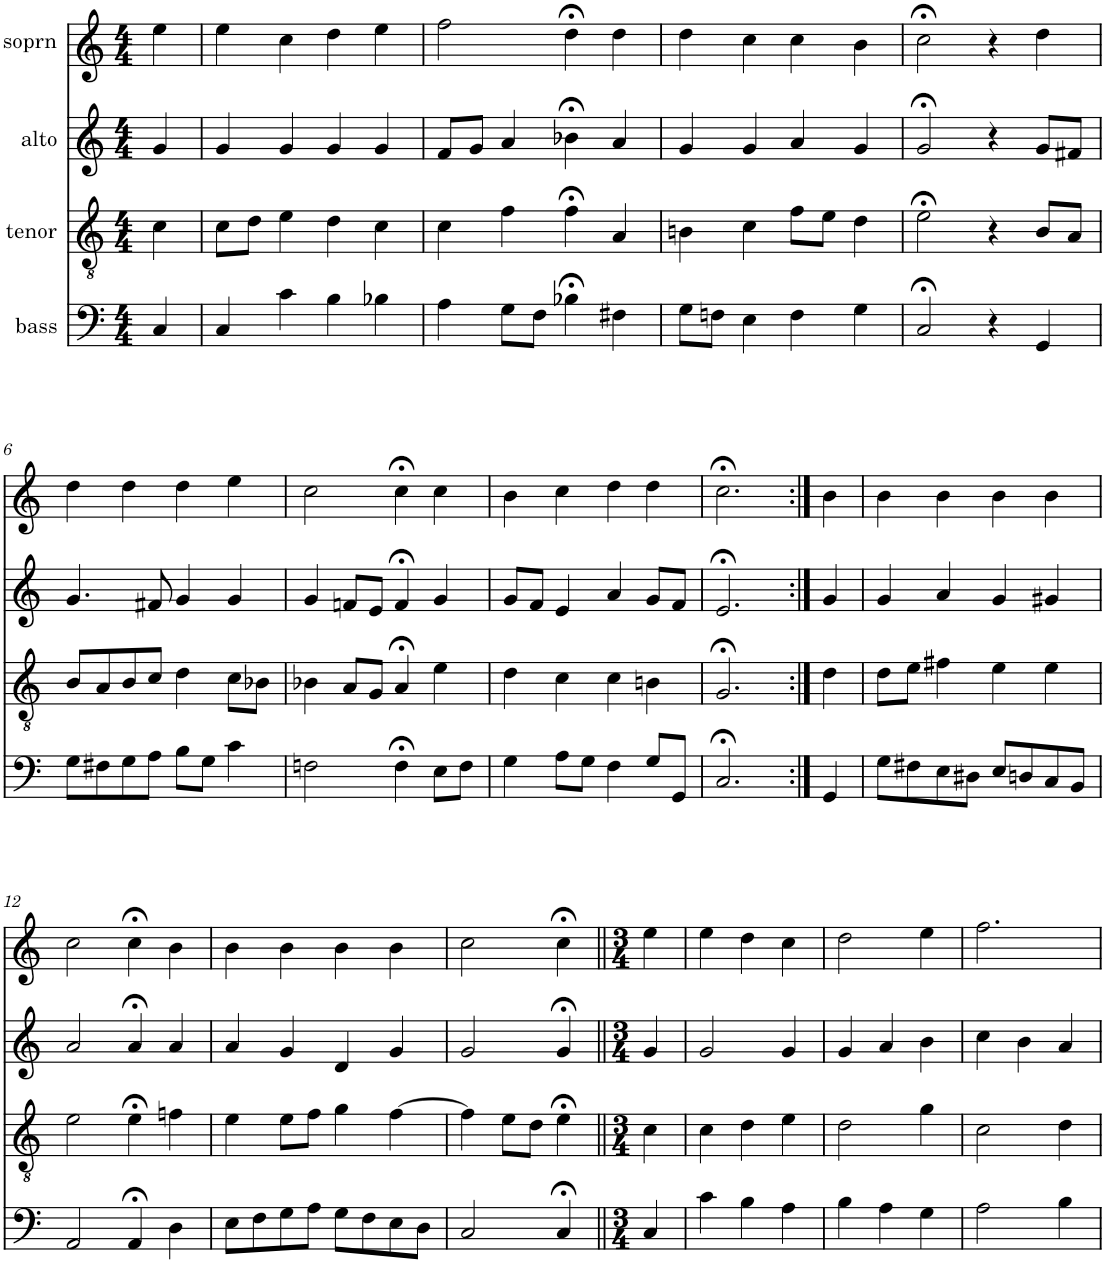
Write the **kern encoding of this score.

**kern	**kern	**kern	**kern
*part4	*part3	*part2	*part1
*staff4	*staff3	*staff2	*staff1
*I"bass	*I"tenor	*I"alto	*I"soprn
*clefF4	*clefGv2	*clefG2	*clefG2
*k[]	*k[]	*k[]	*k[]
*M4/4	*M4/4	*M4/4	*M4/4
=1	=1	=1	=1
4C/	4c\	4g/	4ee\
=2	=2	=2	=2
4C/	8c\L	4g/	4ee\
.	8d\J	.	.
4c\	4e\	4g/	4cc\
4B\	4d\	4g/	4dd\
4B-X\	4c\	4g/	4ee\
=3	=3	=3	=3
4A\	4c\	8f/L	2ff\
.	.	8g/J	.
8G\L	4f\	4a/	.
8F\J	.	.	.
4B-X;<\	4f;<\	4b-X;<\	4dd;<\
4F#X\	4A/	4a/	4dd\
=4	=4	=4	=4
8G\L	4Bn\	4g/	4dd\
8Fn\J	.	.	.
4E\	4c\	4g/	4cc\
4F\	8f\L	4a/	4cc\
.	8e\J	.	.
4G\	4d\	4g/	4b\
=5	=5	=5	=5
2C;</	2e;<\	2g;</	2cc;<\
4r	4r	4r	4r
4GG/	8B/L	8g/L	4dd\
.	8A/J	8f#X/J	.
!!LO:LB:g=z
=6	=6	=6	=6
8G\L	8B/L	4.g/	4dd\
8F#X\	8A/	.	.
8G\	8B/	.	4dd\
8A\J	8c/J	8f#X/	.
8B\L	4d\	4g/	4dd\
8G\J	.	.	.
4c\	8c\L	4g/	4ee\
.	8B-X\J	.	.
=7	=7	=7	=7
2Fn\	4B-X\	4g/	2cc\
.	8A/L	8fn/L	.
.	8G/J	8e/J	.
4F;<\	4A;</	4f;</	4cc;<\
8E\L	4e\	4g/	4cc\
8F\J	.	.	.
=8	=8	=8	=8
4G\	4d\	8g/L	4b\
.	.	8f/J	.
8A\L	4c\	4e/	4cc\
8G\J	.	.	.
4F\	4c\	4a/	4dd\
8G/L	4Bn\	8g/L	4dd\
8GG/J	.	8f/J	.
=9	=9	=9	=9
2.C;</	2.G;</	2.e;</	2.cc;<\
=10:|!	=10:|!	=10:|!	=10:|!
4GG/	4d\	4g/	4b\
=11	=11	=11	=11
8G\L	8d\L	4g/	4b\
8F#X\	8e\J	.	.
8E\	4f#X\	4a/	4b\
8D#X\J	.	.	.
8E/L	4e\	4g/	4b\
8Dn/	.	.	.
8C/	4e\	4g#X/	4b\
8BB/J	.	.	.
!!LO:LB:g=z
=12	=12	=12	=12
2AA/	2e\	2a/	2cc\
4AA;</	4e;<\	4a;</	4cc;<\
4D\	4fn\	4a/	4b\
=13	=13	=13	=13
8E\L	4e\	4a/	4b\
8F\	.	.	.
8G\	8e\L	4g/	4b\
8A\J	8f\J	.	.
8G\L	4g\	4d/	4b\
8F\	.	.	.
8E\	[4f\	4g/	4b\
8D\J	.	.	.
=14	=14	=14	=14
2C/	4f\]	2g/	2cc\
.	8e\L	.	.
.	8d\J	.	.
4C;</	4e;<\	4g;</	4cc;<\
=15||	=15||	=15||	=15||
*M3/4	*M3/4	*M3/4	*M3/4
4C/	4c\	4g/	4ee\
=16	=16	=16	=16
4c\	4c\	2g/	4ee\
4B\	4d\	.	4dd\
4A\	4e\	4g/	4cc\
=17	=17	=17	=17
4B\	2d\	4g/	2dd\
4A\	.	4a/	.
4G\	4g\	4b\	4ee\
=18	=18	=18	=18
2A\	2c\	4cc\	2.ff\
.	.	4b\	.
4B\	4d\	4a/	.
=	=	=	=
*-	*-	*-	*-
